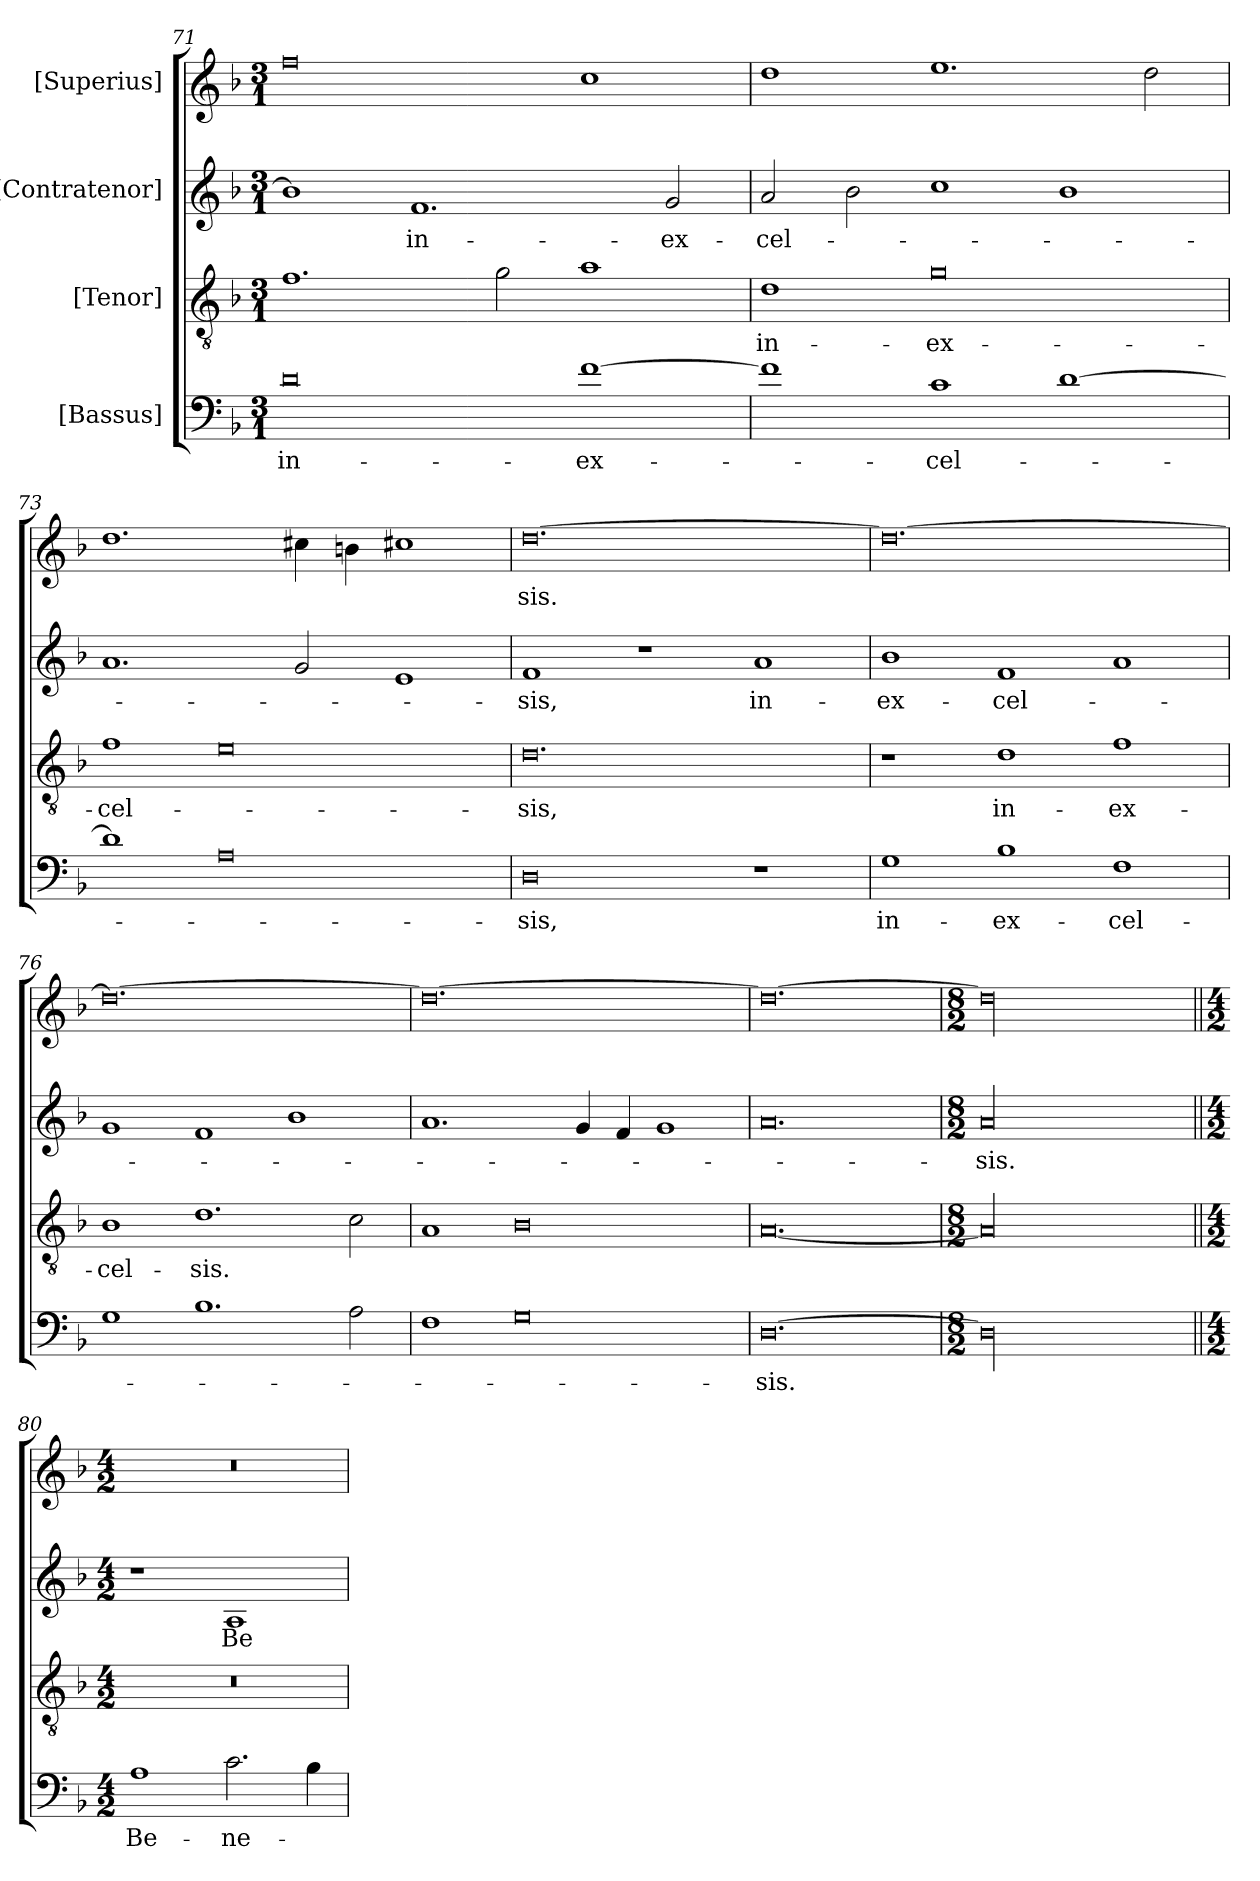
**kern	**text	**kern	**text	**kern	**text	**kern	**text
*part4	*part4	*part3	*part3	*part2	*part2	*part1	*part1
*staff4	*staff4	*staff3	*staff3	*staff2	*staff2	*staff1	*staff1
*I"[Bassus]	*	*I"[Tenor]	*	*I"[Contratenor]	*	*I"[Superius]	*
*clefF4	*	*clefGv2	*	*clefG2	*	*clefG2	*
*k[b-]	*	*k[b-]	*	*k[b-]	*	*k[b-]	*
*M3/1	*	*M3/1	*	*M3/1	*	*M3/1	*
=71	=71	=71	=71	=71	=71	=71	=71
0d\	in-	1.f\	.	1b-\]	.	0ff\	.
.	.	.	.	1.f/	in-	.	.
.	.	2g\	.	.	.	.	.
[1f\	ex-	1a\	.	.	.	1cc\	.
.	.	.	.	2g/	ex-	.	.
=72	=72	=72	=72	=72	=72	=72	=72
1f\]	.	1d\	in-	2a/	-cel-	1dd\	.
.	.	.	.	2b-\	.	.	.
1c\	-cel-	0g\	ex-	1cc\	.	1.ee\	.
[1d\	.	.	.	1b-\	.	.	.
.	.	.	.	.	.	2dd\	.
=73	=73	=73	=73	=73	=73	=73	=73
1d\]	.	1f\	-cel-	1.a/	.	1.dd\	.
0A\	.	0e\	.	.	.	.	.
.	.	.	.	2g/	.	4cc#X\	.
.	.	.	.	.	.	4bn\	.
.	.	.	.	1e/	.	1cc#X\	.
=74	=74	=74	=74	=74	=74	=74	=74
0D\	-sis,	0.d\	-sis,	1f/	-sis,	[0.dd\	-sis.
.	.	.	.	1r	.	.	.
1r	.	.	.	1a/	in-	.	.
=75	=75	=75	=75	=75	=75	=75	=75
1G\	in-	1r	.	1b-\	ex-	0.dd\_	.
1B-\	ex-	1d\	in-	1f/	-cel-	.	.
1F\	-cel-	1f\	ex-	1a/	.	.	.
=76	=76	=76	=76	=76	=76	=76	=76
1G\	.	1B-\	-cel-	1g/	.	0.dd\_	.
1.B-\	.	1.d\	-sis.	1f/	.	.	.
.	.	.	.	1b-\	.	.	.
2A\	.	2c\	.	.	.	.	.
=77	=77	=77	=77	=77	=77	=77	=77
1F\	.	1A/	.	1.a/	.	0.dd\_	.
0G\	.	0B-\	.	.	.	.	.
.	.	.	.	4g/	.	.	.
.	.	.	.	4f/	.	.	.
.	.	.	.	1g/	.	.	.
=78	=78	=78	=78	=78	=78	=78	=78
[0.D\	-sis.	[0.A/	.	0.a/	.	0.dd\_	.
=79	=79	=79	=79	=79	=79	=79	=79
*M8/2	*	*M8/2	*	*M8/2	*	*M8/2	*
00D\]	.	00A/]	.	00a/	-sis.	00dd\]	.
=80||	=80||	=80||	=80||	=80||	=80||	=80||	=80||
*M4/2	*	*M4/2	*	*M4/2	*	*M4/2	*
1A\	Be-	0r	.	1r	.	0r	.
2.c\	-ne-	.	.	1A/	Be-	.	.
4B-\	.	.	.	.	.	.	.
=	=	=	=	=	=	=	=
*-	*-	*-	*-	*-	*-	*-	*-
